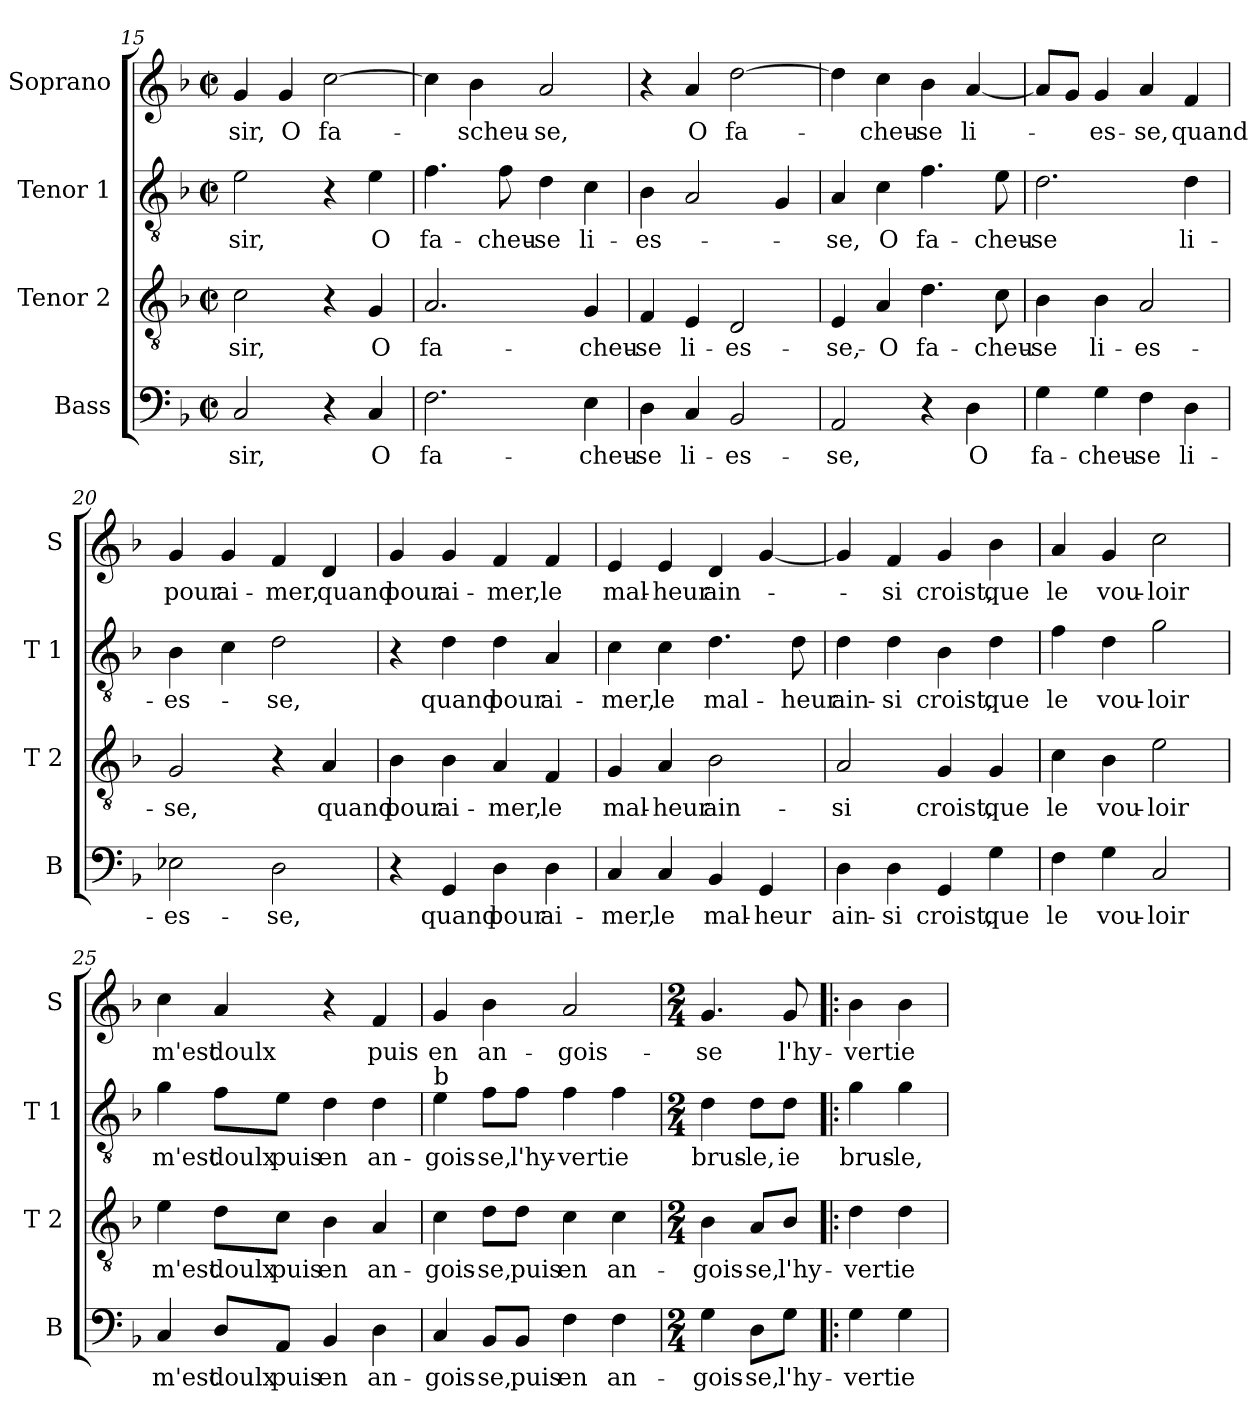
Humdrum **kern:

**kern	**text	**kern	**text	**kern	**text	**kern	**text
*part4	*part4	*part3	*part3	*part2	*part2	*part1	*part1
*staff4	*staff4	*staff3	*staff3	*staff2	*staff2	*staff1	*staff1
*I"Bass	*	*I"Tenor 2	*	*I"Tenor 1	*	*I"Soprano	*
*I'B	*	*I'T 2	*	*I'T 1	*	*I'S	*
*clefF4	*	*clefGv2	*	*clefGv2	*	*clefG2	*
*k[b-]	*	*k[b-]	*	*k[b-]	*	*k[b-]	*
*F:	*	*F:	*	*F:	*	*F:	*
*M2/2	*	*M2/2	*	*M2/2	*	*M2/2	*
*met(c|)	*	*met(c|)	*	*met(c|)	*	*met(c|)	*
=15	=15	=15	=15	=15	=15	=15	=15
!	!LO:LY:b	!	!LO:LY:b	!	!LO:LY:b	!	!LO:LY:b
2C/	-sir,	2c\	-sir,	2e\	-sir,	4g/	-sir,
!	!	!	!	!	!	!	!LO:LY:b
.	.	.	.	.	.	4g/	O
!	!	!	!	!	!	!	!LO:LY:b
4r	.	4r	.	4r	.	[2cc\	fa-
!	!LO:LY:b	!	!LO:LY:b	!	!LO:LY:b	!	!
4C/	O	4G/	O	4e\	O	.	.
!!LO:LB:g=z
=16	=16	=16	=16	=16	=16	=16	=16
!	!LO:LY:b	!	!LO:LY:b	!	!LO:LY:b	!	!
2.F\	fa-	2.A/	fa-	4.f\	fa-	4cc\]	.
!	!	!	!	!	!	!	!LO:LY:b
.	.	.	.	.	.	4b-\	-scheu-
!	!	!	!	!	!LO:LY:b	!	!
.	.	.	.	8f\	-cheu-	.	.
!	!	!	!	!	!LO:LY:b	!	!LO:LY:b
.	.	.	.	4d\	-se	2a/	-se,
!	!LO:LY:b	!	!LO:LY:b	!	!LO:LY:b	!	!
4E\	-cheu-	4G/	-cheu-	4c\	li-	.	.
=17	=17	=17	=17	=17	=17	=17	=17
!	!LO:LY:b	!	!LO:LY:b	!	!LO:LY:b	!	!
4D\	-se	4F/	-se	4B-\	-es-	4r	.
!	!LO:LY:b	!	!LO:LY:b	!	!	!	!LO:LY:b
4C/	li-	4E/	li-	2A/	.	4a/	O
!	!LO:LY:b	!	!LO:LY:b	!	!	!	!LO:LY:b
2BB-/	-es-	2D/	-es-	.	.	[2dd\	fa-
.	.	.	.	4G/	.	.	.
=18	=18	=18	=18	=18	=18	=18	=18
!	!LO:LY:b	!	!LO:LY:b	!	!LO:LY:b	!	!
2AA/	-se,	4E/	-se,-	4A/	-se,	4dd\]	.
!	!	!	!LO:LY:b	!	!LO:LY:b	!	!LO:LY:b
.	.	4A/	-O	4c\	O	4cc\	-cheu-
!	!	!	!LO:LY:b	!	!LO:LY:b	!	!LO:LY:b
4r	.	4.d\	fa-	4.f\	fa-	4b-\	-se
!	!LO:LY:b	!	!	!	!	!	!LO:LY:b
4D\	O	.	.	.	.	[4a/	li-
!	!	!	!LO:LY:b	!	!LO:LY:b	!	!
.	.	8c\	-cheu-	8e\	-cheu-	.	.
=19	=19	=19	=19	=19	=19	=19	=19
!	!LO:LY:b	!	!LO:LY:b	!	!LO:LY:b	!	!
4G\	fa-	4B-\	-se	2.d\	-se	8a/L]	.
.	.	.	.	.	.	8g/J	.
!	!LO:LY:b	!	!LO:LY:b	!	!	!	!LO:LY:b
4G\	-cheu-	4B-\	li-	.	.	4g/	-es-
!	!LO:LY:b	!	!LO:LY:b	!	!	!	!LO:LY:b
4F\	-se	2A/	-es-	.	.	4a/	-se,
!	!LO:LY:b	!	!	!	!LO:LY:b	!	!LO:LY:b
4D\	li-	.	.	4d\	li-	4f/	quand
=20	=20	=20	=20	=20	=20	=20	=20
!	!LO:LY:b	!	!LO:LY:b	!	!LO:LY:b	!	!LO:LY:b
2E-X\	-es-	2G/	-se,	4B-\	-es-	4g/	pour
!	!	!	!	!	!	!	!LO:LY:b
.	.	.	.	4c\	.	4g/	ai-
!	!LO:LY:b	!	!	!	!LO:LY:b	!	!LO:LY:b
2D\	-se,	4r	.	2d\	-se,	4f/	-mer,
!	!	!	!LO:LY:b	!	!	!	!LO:LY:b
.	.	4A/	quand	.	.	4d/	quand
!!LO:LB:g=z
=21	=21	=21	=21	=21	=21	=21	=21
!	!	!	!LO:LY:b	!	!	!	!LO:LY:b
4r	.	4B-\	pour	4r	.	4g/	pour
!	!LO:LY:b	!	!LO:LY:b	!	!LO:LY:b	!	!LO:LY:b
4GG/	quand	4B-\	ai-	4d\	quand	4g/	ai-
!	!LO:LY:b	!	!LO:LY:b	!	!LO:LY:b	!	!LO:LY:b
4D\	pour	4A/	-mer,	4d\	pour	4f/	-mer,
!	!LO:LY:b	!	!LO:LY:b	!	!LO:LY:b	!	!LO:LY:b
4D\	ai-	4F/	le	4A/	ai-	4f/	le
=22	=22	=22	=22	=22	=22	=22	=22
!	!LO:LY:b	!	!LO:LY:b	!	!LO:LY:b	!	!LO:LY:b
4C/	-mer,	4G/	mal-	4c\	-mer,	4e/	mal-
!	!LO:LY:b	!	!LO:LY:b	!	!LO:LY:b	!	!LO:LY:b
4C/	le	4A/	-heur	4c\	le	4e/	-heur
!	!LO:LY:b	!	!LO:LY:b	!	!LO:LY:b	!	!LO:LY:b
4BB-/	mal-	2B-\	ain-	4.d\	mal-	4d/	ain-
!	!LO:LY:b	!	!	!	!	!	!
4GG/	-heur	.	.	.	.	[4g/	.
!	!	!	!	!	!LO:LY:b	!	!
.	.	.	.	8d\	-heur	.	.
=23	=23	=23	=23	=23	=23	=23	=23
!	!LO:LY:b	!	!LO:LY:b	!	!LO:LY:b	!	!
4D\	ain-	2A/	-si	4d\	ain-	4g/]	.
!	!LO:LY:b	!	!	!	!LO:LY:b	!	!LO:LY:b
4D\	-si	.	.	4d\	-si	4f/	-si
!	!LO:LY:b	!	!LO:LY:b	!	!LO:LY:b	!	!LO:LY:b
4GG/	croist,	4G/	croist,	4B-\	croist,	4g/	croist,
!	!LO:LY:b	!	!LO:LY:b	!	!LO:LY:b	!	!LO:LY:b
4G\	que	4G/	que	4d\	que	4b-\	que
=24	=24	=24	=24	=24	=24	=24	=24
!	!LO:LY:b	!	!LO:LY:b	!	!LO:LY:b	!	!LO:LY:b
4F\	le	4c\	le	4f\	le	4a/	le
!	!LO:LY:b	!	!LO:LY:b	!	!LO:LY:b	!	!LO:LY:b
4G\	vou-	4B-\	vou-	4d\	vou-	4g/	vou-
!	!LO:LY:b	!	!LO:LY:b	!	!LO:LY:b	!	!LO:LY:b
2C/	-loir	2e\	-loir	2g\	-loir	2cc\	-loir
=25	=25	=25	=25	=25	=25	=25	=25
!	!LO:LY:b	!	!LO:LY:b	!	!LO:LY:b	!	!LO:LY:b
4C/	m'est	4e\	m'est	4g\	m'est	4cc\	m'est
!	!LO:LY:b	!	!LO:LY:b	!	!LO:LY:b	!	!LO:LY:b
8D/L	doulx	8d\L	doulx	8f\L	doulx	4a/	doulx
!	!LO:LY:b	!	!LO:LY:b	!	!LO:LY:b	!	!
8AA/J	puis	8c\J	puis	8e\J	puis	.	.
!	!LO:LY:b	!	!LO:LY:b	!	!LO:LY:b	!	!
4BB-/	en	4B-\	en	4d\	en	4r	.
!	!LO:LY:b	!	!LO:LY:b	!	!LO:LY:b	!	!LO:LY:b
4D\	an-	4A/	an-	4d\	an-	4f/	puis
!!LO:PB:g=z
=26	=26	=26	=26	=26	=26	=26	=26
!	!	!	!	!LO:TX:a:t=b	!	!	!
!	!LO:LY:b	!	!LO:LY:b	!	!LO:LY:b	!	!LO:LY:b
4C/	-gois-	4c\	-gois-	4e\	-gois-	4g/	en
!	!LO:LY:b	!	!LO:LY:b	!	!LO:LY:b	!	!LO:LY:b
8BB-/L	-se,	8d\L	-se,	8f\L	-se,	4b-\	an-
!	!LO:LY:b	!	!LO:LY:b	!	!LO:LY:b	!	!
8BB-/J	puis	8d\J	puis	8f\J	l'hy-	.	.
!	!LO:LY:b	!	!LO:LY:b	!	!LO:LY:b	!	!LO:LY:b
4F\	en	4c\	en	4f\	-vert	2a/	-gois-
!	!LO:LY:b	!	!LO:LY:b	!	!LO:LY:b	!	!
4F\	an-	4c\	an-	4f\	ie	.	.
=27	=27	=27	=27	=27	=27	=27	=27
*M2/4	*	*M2/4	*	*M2/4	*	*M2/4	*
!	!LO:LY:b	!	!LO:LY:b	!	!LO:LY:b	!	!LO:LY:b
4G\	-gois-	4B-\	-gois-	4d\	brus-	4.g/	-se
!	!LO:LY:b	!	!LO:LY:b	!	!LO:LY:b	!	!
8D\L	-se,	8A/L	-se,	8d\L	-le,	.	.
!	!LO:LY:b	!	!LO:LY:b	!	!LO:LY:b	!	!LO:LY:b
8G\J	l'hy-	8B-/J	l'hy-	8d\J	ie	8g/	l'hy-
=28!|:	=28!|:	=28!|:	=28!|:	=28!|:	=28!|:	=28!|:	=28!|:
!	!LO:LY:b	!	!LO:LY:b	!	!LO:LY:b	!	!LO:LY:b
4G\	-vert	4d\	-vert	4g\	brus-	4b-\	-vert
!	!LO:LY:b	!	!LO:LY:b	!	!LO:LY:b	!	!LO:LY:b
4G\	ie	4d\	ie	4g\	-le,	4b-\	ie
=	=	=	=	=	=	=	=
*-	*-	*-	*-	*-	*-	*-	*-
